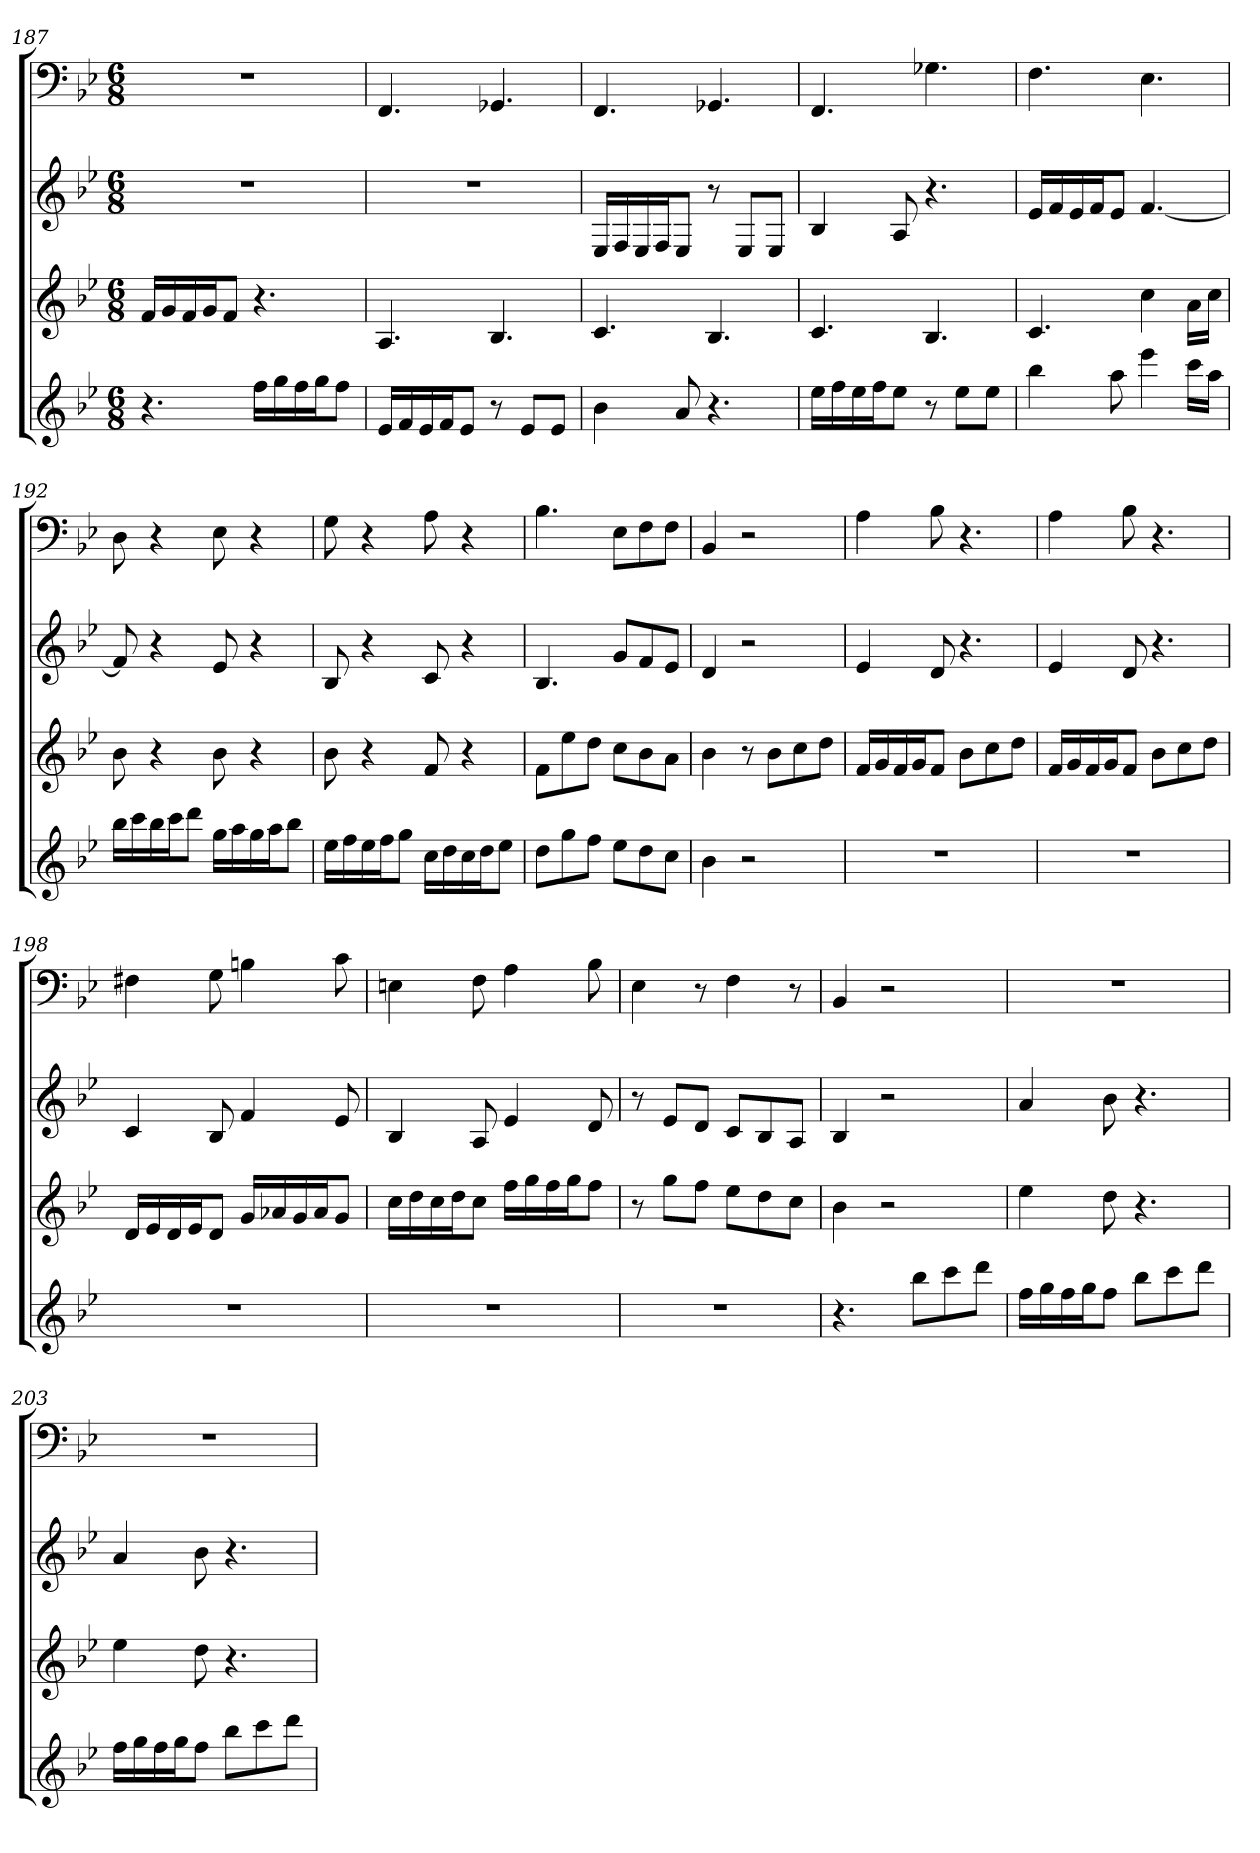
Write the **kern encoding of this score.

**kern	**kern	**kern	**kern
*part4	*part3	*part2	*part1
*staff4	*staff3	*staff2	*staff1
*k[b-e-]	*k[b-e-]	*k[b-e-]	*k[b-e-]
*B-:	*B-:	*B-:	*B-:
*M6/8	*M6/8	*M6/8	*M6/8
=187	=187	=187	=187
4.r	16fLL	2.r	2.r
.	16g	.	.
.	16f	.	.
.	16gJ	.	.
.	8fJ	.	.
16ffLL	4.r	.	.
16gg	.	.	.
16ff	.	.	.
16ggJ	.	.	.
8ffJ	.	.	.
=188	=188	=188	=188
16e-LL	4.A	2.r	4.FF
16f	.	.	.
16e-	.	.	.
16fJ	.	.	.
8e-J	.	.	.
8r	4.B-	.	4.GG-X
8e-L	.	.	.
8e-J	.	.	.
=189	=189	=189	=189
4b-	4.c	16E-LL	4.FF
.	.	16F	.
.	.	16E-	.
.	.	16FJ	.
8a	.	8E-J	.
4.r	4.B-	8r	4.GG-X
.	.	8E-L	.
.	.	8E-J	.
=190	=190	=190	=190
16ee-LL	4.c	4B-	4.FF
16ff	.	.	.
16ee-	.	.	.
16ffJ	.	.	.
8ee-J	.	8A	.
8r	4.B-	4.r	4.G-X
8ee-L	.	.	.
8ee-J	.	.	.
=191	=191	=191	=191
4bb-	4.c	16e-LL	4.F
.	.	16f	.
.	.	16e-	.
.	.	16fJ	.
8aa	.	8e-J	.
4eee-	4cc	[4.f	4.E-
16cccLL	16aLL	.	.
16aaJJ	16ccJJ	.	.
=192	=192	=192	=192
16bb-LL	8b-	8f]	8D
16ccc	.	.	.
16bb-	4r	4r	4r
16cccJ	.	.	.
8dddJ	.	.	.
16ggLL	8b-	8e-	8E-
16aa	.	.	.
16gg	4r	4r	4r
16aaJ	.	.	.
8bb-J	.	.	.
=193	=193	=193	=193
16ee-LL	8b-	8B-	8G
16ff	.	.	.
16ee-	4r	4r	4r
16ffJ	.	.	.
8ggJ	.	.	.
16ccLL	8f	8c	8A
16dd	.	.	.
16cc	4r	4r	4r
16ddJ	.	.	.
8ee-J	.	.	.
=194	=194	=194	=194
8ddL	8fL	4.B-	4.B-
8gg	8ee-	.	.
8ffJ	8ddJ	.	.
8ee-L	8ccL	8gL	8E-L
8dd	8b-	8f	8F
8ccJ	8aJ	8e-J	8FJ
=195	=195	=195	=195
4b-	4b-	4d	4BB-
2r	8r	2r	2r
.	8b-L	.	.
.	8cc	.	.
.	8ddJ	.	.
=196	=196	=196	=196
2.r	16fLL	4e-	4A
.	16g	.	.
.	16f	.	.
.	16gJ	.	.
.	8fJ	8d	8B-
.	8b-L	4.r	4.r
.	8cc	.	.
.	8ddJ	.	.
=197	=197	=197	=197
2.r	16fLL	4e-	4A
.	16g	.	.
.	16f	.	.
.	16gJ	.	.
.	8fJ	8d	8B-
.	8b-L	4.r	4.r
.	8cc	.	.
.	8ddJ	.	.
=198	=198	=198	=198
2.r	16dLL	4c	4F#X
.	16e-	.	.
.	16d	.	.
.	16e-J	.	.
.	8dJ	8B-	8G
.	16gLL	4f	4Bn
.	16a-X	.	.
.	16g	.	.
.	16a-J	.	.
.	8gJ	8e-	8c
=199	=199	=199	=199
2.r	16ccLL	4B-	4En
.	16dd	.	.
.	16cc	.	.
.	16ddJ	.	.
.	8ccJ	8A	8F
.	16ffLL	4e-	4A
.	16gg	.	.
.	16ff	.	.
.	16ggJ	.	.
.	8ffJ	8d	8B-
=200	=200	=200	=200
2.r	8r	8r	4E-
.	8ggL	8e-L	.
.	8ffJ	8dJ	8r
.	8ee-L	8cL	4F
.	8dd	8B-	.
.	8ccJ	8AJ	8r
=201	=201	=201	=201
4.r	4b-	4B-	4BB-
.	2r	2r	2r
8bb-L	.	.	.
8ccc	.	.	.
8dddJ	.	.	.
=202	=202	=202	=202
16ffLL	4ee-	4a	2.r
16gg	.	.	.
16ff	.	.	.
16ggJ	.	.	.
8ffJ	8dd	8b-	.
8bb-L	4.r	4.r	.
8ccc	.	.	.
8dddJ	.	.	.
=203	=203	=203	=203
16ffLL	4ee-	4a	2.r
16gg	.	.	.
16ff	.	.	.
16ggJ	.	.	.
8ffJ	8dd	8b-	.
8bb-L	4.r	4.r	.
8ccc	.	.	.
8dddJ	.	.	.
=	=	=	=
*-	*-	*-	*-
